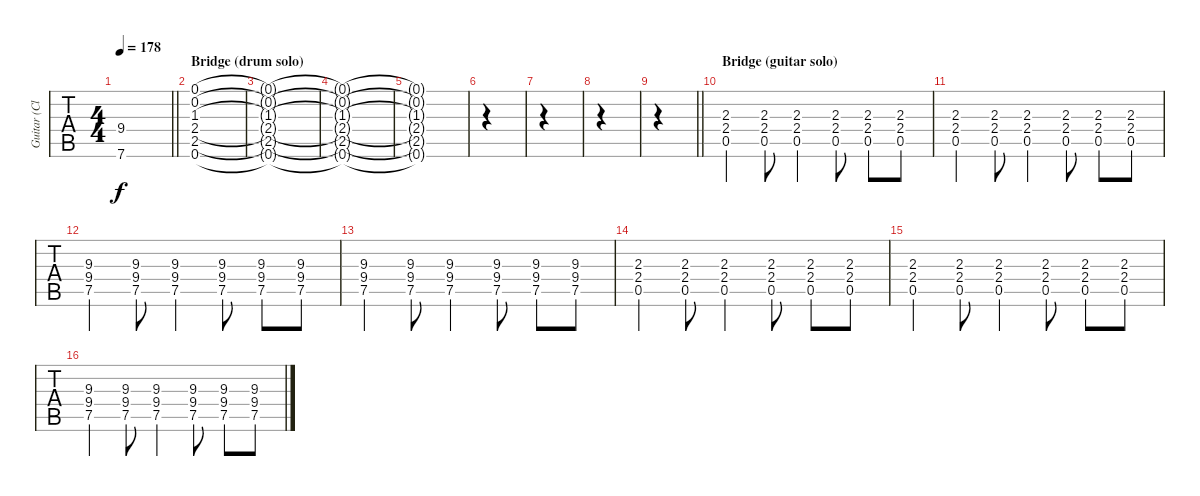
\track ("Guitar (Clean)" "Guitar (Cl") {instrument electricguitarclean}
\staff {tabs}
\tuning (E4 B3 G3 D3 A2 E2) {hide}
\ts (4 4)
\tempo 178
\clef g2
\barLineRight lightlight
\ks e
(9.4{t} 7.6{t}).1{dy f} |
\section ("" "Bridge (drum solo)")
\ks d
(0.1 0.2 1.3 2.4 2.5 0.6).1 |
(0.1{t} 0.2{t} 1.3{t} 2.4{t} 2.5{t} 0.6{t}).1 |
(0.1{t} 0.2{t} 1.3{t} 2.4{t} 2.5{t} 0.6{t}).1 |
(0.1{t} 0.2{t} 1.3{t} 2.4{t} 2.5{t} 0.6{t}).1 |
|
|
|
\barLineRight lightlight
|
\section ("" "Bridge (guitar solo)")
(2.3 2.4 0.5).4 (2.3 2.4 0.5).8 (2.3 2.4 0.5).4 (2.3 2.4 0.5).8 (2.3 2.4 0.5).8 (2.3 2.4 0.5).8 |
(2.3 2.4 0.5).4 (2.3 2.4 0.5).8 (2.3 2.4 0.5).4 (2.3 2.4 0.5).8 (2.3 2.4 0.5).8 (2.3 2.4 0.5).8 |
(9.3 9.4 7.5).4 (9.3 9.4 7.5).8 (9.3 9.4 7.5).4 (9.3 9.4 7.5).8 (9.3 9.4 7.5).8 (9.3 9.4 7.5).8 |
(9.3 9.4 7.5).4 (9.3 9.4 7.5).8 (9.3 9.4 7.5).4 (9.3 9.4 7.5).8 (9.3 9.4 7.5).8 (9.3 9.4 7.5).8 |
(2.3 2.4 0.5).4 (2.3 2.4 0.5).8 (2.3 2.4 0.5).4 (2.3 2.4 0.5).8 (2.3 2.4 0.5).8 (2.3 2.4 0.5).8 |
(2.3 2.4 0.5).4 (2.3 2.4 0.5).8 (2.3 2.4 0.5).4 (2.3 2.4 0.5).8 (2.3 2.4 0.5).8 (2.3 2.4 0.5).8 |
(9.3 9.4 7.5).4 (9.3 9.4 7.5).8 (9.3 9.4 7.5).4 (9.3 9.4 7.5).8 (9.3 9.4 7.5).8 (9.3 9.4 7.5).8
